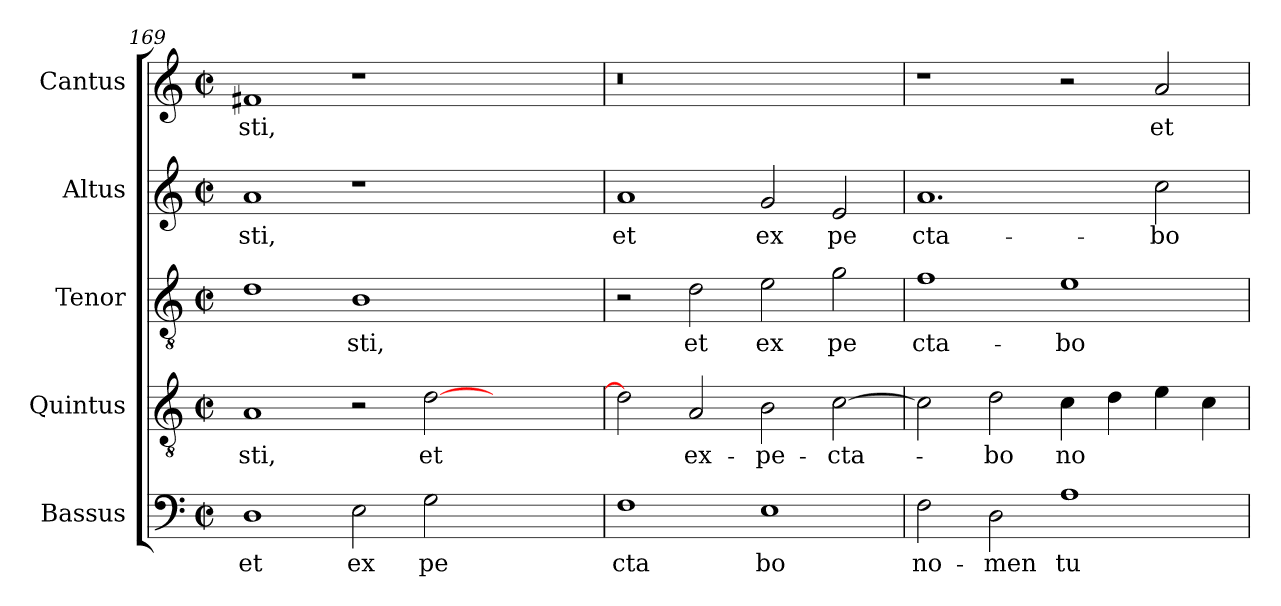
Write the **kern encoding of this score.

**kern	**text	**kern	**text	**kern	**text	**kern	**text	**kern	**text
*part5	*part5	*part4	*part4	*part3	*part3	*part2	*part2	*part1	*part1
*staff5	*staff5	*staff4	*staff4	*staff3	*staff3	*staff2	*staff2	*staff1	*staff1
*I"Bassus	*	*I"Quintus	*	*I"Tenor	*	*I"Altus	*	*I"Cantus	*
*clefF4	*	*clefGv2	*	*clefGv2	*	*clefG2	*	*clefG2	*
*M2/2	*	*M2/2	*	*M2/2	*	*M2/2	*	*M2/2	*
*met(c|)	*	*met(c|)	*	*met(c|)	*	*met(c|)	*	*met(c|)	*
=169	=169	=169	=169	=169	=169	=169	=169	=169	=169
!	!LO:LY:b:cj	!	!LO:LY:b:cj	!	!	!	!LO:LY:b:cj	!	!LO:LY:b:cj
1D	et	1A	-sti,	1d	.	1a	sti,	1f#X	sti,
!	!LO:LY:b:cj	!	!	!	!LO:LY:b:cj	!LO:N:vis=1	!	!LO:N:vis=1	!
2E\	ex	2r	.	1B	sti,	0r	.	0r	.
!	!LO:LY:b:cj	!	!LO:LY:b:cj	!	!	!	!	!	!
2G\	pe	[>2d\	et	.	.	.	.	.	.
1ryy	.	1ryy	.	1ryy	.	.	.	.	.
=170	=170	=170	=170	=170	=170	=170	=170	=170	=170
!	!LO:LY:b:cj	!	!	!	!	!	!LO:LY:b:cj	!	!
1F	cta	2d\]	.	2r	.	1a	et	0r	.
!	!	!	!LO:LY:b:cj	!	!LO:LY:b:cj	!	!	!	!
.	.	2A/	ex-	2d\	et	.	.	.	.
!	!LO:LY:b:cj	!	!LO:LY:b:cj	!	!LO:LY:b:cj	!	!LO:LY:b:cj	!	!
1E	bo	2B\	-pe-	2e\	ex	2g/	ex	.	.
!	!	!	!LO:LY:b	!	!LO:LY:b:cj	!	!LO:LY:b:cj	!	!
.	.	[<2c\	-cta-	2g\	pe	2e/	pe	.	.
!!LO:PB:g=z
=171	=171	=171	=171	=171	=171	=171	=171	=171	=171
!	!LO:LY:b:cj	!	!	!	!LO:LY:b:cj	!	!LO:LY:b:cj	!	!
2F\	no-	2c\]	.	1f	cta-	1.a	cta-	1r	.
!	!LO:LY:b:cj	!	!LO:LY:b:cj	!	!	!	!	!	!
2D\	-men	2d\	-bo	.	.	.	.	.	.
!	!LO:LY:b:cj	!	!LO:LY:b:cj	!	!LO:LY:b:cj	!	!	!	!
1A	tu-	4c\	no	1e	-bo	.	.	2r	.
.	.	4d\	.	.	.	.	.	.	.
!	!	!	!	!	!	!	!LO:LY:b:cj	!	!LO:LY:b:cj
.	.	4e\	.	.	.	2cc\	-bo	2a/	et
.	.	4c\	.	.	.	.	.	.	.
=	=	=	=	=	=	=	=	=	=
*-	*-	*-	*-	*-	*-	*-	*-	*-	*-
